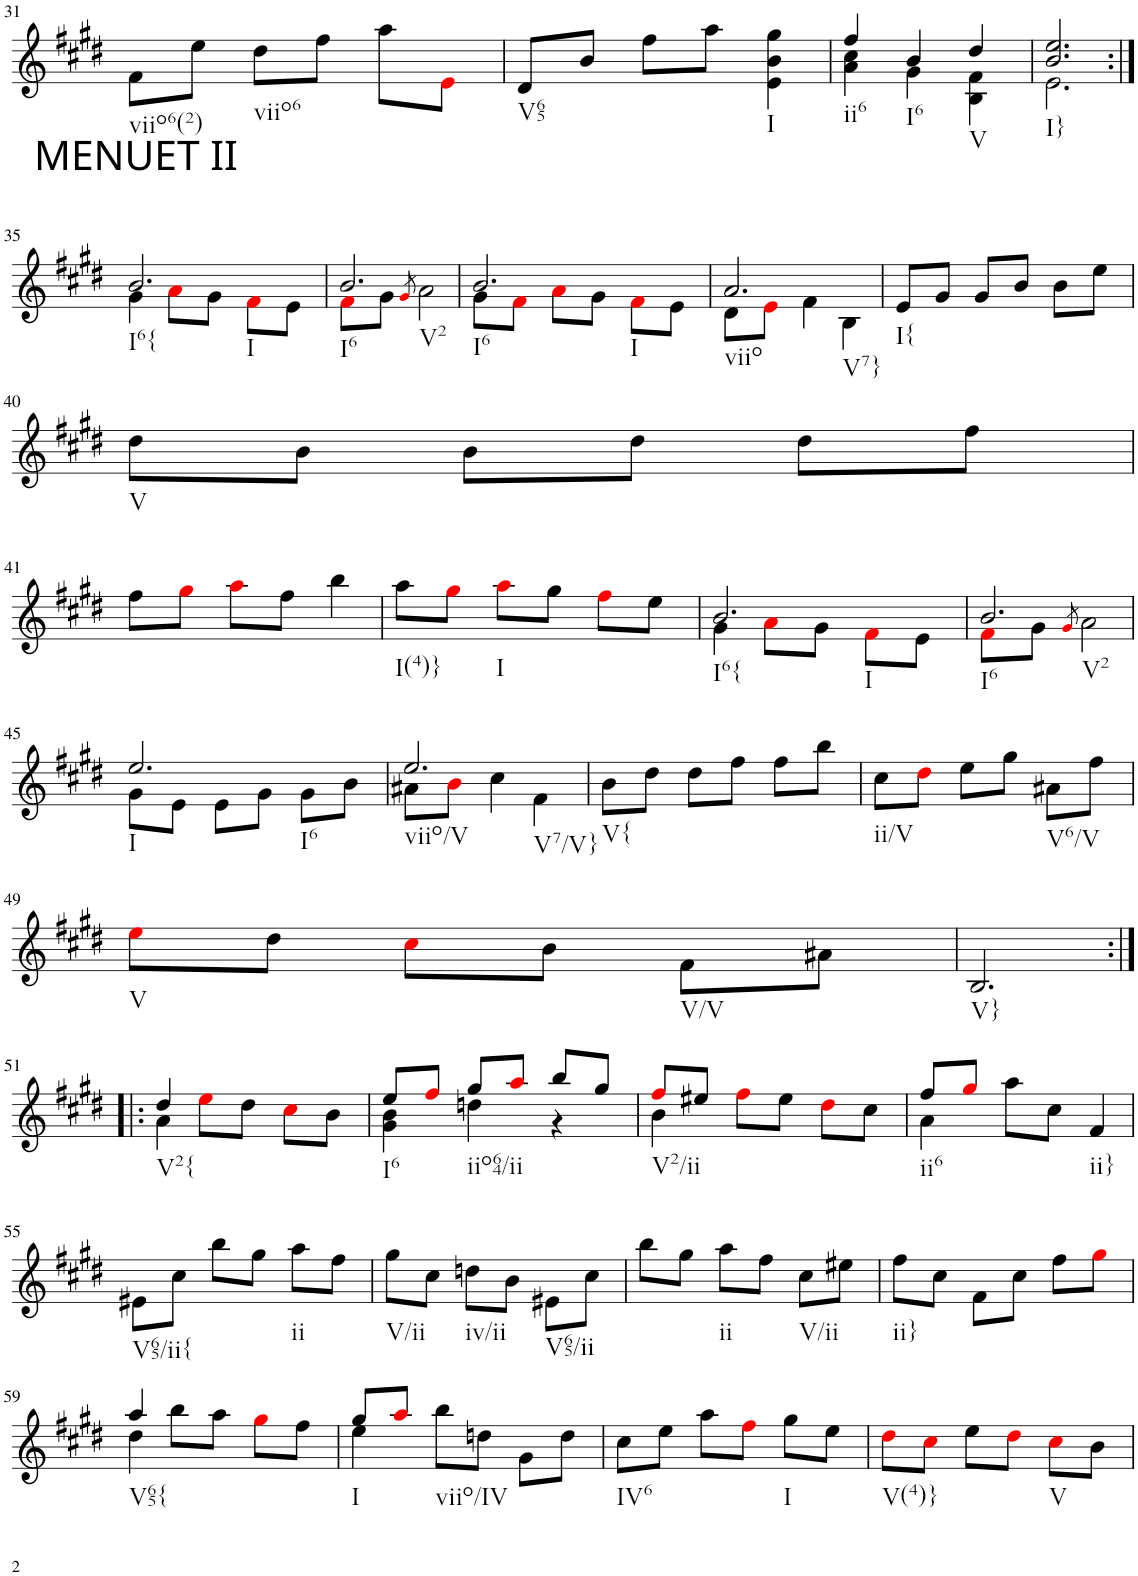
**kern
*part1
*staff1
*I"violine
*I'Vln
!!LO:PB:g=z
*clefG2
*k[f#c#g#d#]
*M3/4
=31
!LO:TX:b:t=viio6(2)
8f#\L
8ee\J
!LO:TX:b:t=viio6
8dd#\L
8ff#\J
8aa\L
8ei\J
=32
*^
!LO:TX:b:t=V65	!
8d#/L	2ryy
8b/J	.
8ff#\L	.
8aa\J	.
!LO:TX:b:t=I	!
4ryy	4e\ 4b\ 4gg#\
=33	=33
!LO:TX:b:t=ii6	!
4ff#/	4a\ 4cc#\
!LO:TX:b:t=I6	!
4b/	4g#\
!LO:TX:b:t=V	!
4dd#/	4B\ 4f#\
=34	=34
!LO:TX:b:t=I}	!
2.b/ 2.ee/	2.e\
!!LO:LB:g=z	!!
=35:|!	=35:|!
!LO:TX:a:t=MENUET II	!
!LO:TX:b:t=I6{	!
!LO:TX:b:t=I	!
2.b/	4g#\
.	8ai\L
.	8g#\J
.	8f#i\L
.	8e\J
=36	=36
!LO:TX:b:t=I6	!
!LO:TX:b:t=V2	!
2.b/	8f#i\L
.	8g#\J
.	8qg#i/
.	2a\
=37	=37
!LO:TX:b:t=I6	!
!LO:TX:b:t=I	!
2.b/	8g#\L
.	8f#i\J
.	8ai\L
.	8g#\J
.	8f#i\L
.	8e\J
=38	=38
!LO:TX:b:t=viio	!
!LO:TX:b:t=V7}	!
2.a/	8d#\L
.	8ei\J
.	4f#\
.	4B\
=39	=39
!LO:TX:b:t=I{	!
*v	*v
8e/L
8g#/J
8g#/L
8b/J
8b\L
8ee\J
!!LO:LB:g=z
=40
!LO:TX:b:t=V
8dd#\L
8b\J
8b\L
8dd#\J
8dd#\L
8ff#\J
!!LO:LB:g=z
=41
*^
2.ryy	8ff#\L
.	8gg#i\J
.	8aai\L
.	8ff#\J
.	4bb\
=42	=42
!LO:TX:b:t=I(4)}	!
!LO:TX:b:t=I	!
2.ryy	8aa\L
.	8gg#i\J
.	8aai\L
.	8gg#\J
.	8ff#i\L
.	8ee\J
=43	=43
!LO:TX:b:t=I6{	!
!LO:TX:b:t=I	!
2.b/	4g#\
.	8ai\L
.	8g#\J
.	8f#i\L
.	8e\J
=44	=44
!LO:TX:b:t=I6	!
!LO:TX:b:t=V2	!
2.b/	8f#i\L
.	8g#\J
.	8qg#i/
.	2a\
!!LO:LB:g=z	!!
=45	=45
!LO:TX:b:t=I	!
!LO:TX:b:t=I6	!
2.ee/	8g#\L
.	8e\J
.	8e\L
.	8g#\J
.	8g#\L
.	8b\J
=46	=46
!LO:TX:b:t=viio/V	!
!LO:TX:b:t=V7/V}	!
2.ee/	8a#X\L
.	8bi\J
.	4cc#\
.	4f#\
=47	=47
!LO:TX:b:t=V{	!
2.ryy	8b\L
.	8dd#\J
.	8dd#\L
.	8ff#\J
.	8ff#\L
.	8bb\J
=48	=48
!LO:TX:b:t=ii/V	!
!LO:TX:b:t=V6/V	!
2.ryy	8cc#\L
.	8dd#i\J
.	8ee\L
.	8gg#\J
.	8a#X\L
.	8ff#\J
!!LO:LB:g=z	!!
=49	=49
!LO:TX:b:t=V	!
!LO:TX:b:t=V/V	!
2.ryy	8eei\L
.	8dd#\J
.	8cc#i\L
.	8b\J
.	8f#\L
.	8a#X\J
=50	=50
!LO:TX:b:t=V}	!
*v	*v
2.B/
!!LO:LB:g=z
=51:|!|:
*^
!LO:TX:b:t=V2{	!
4dd#/	4a\
8eei\L	2ryy
8dd#\J	.
8cc#i\L	.
8b\J	.
=52	=52
!LO:TX:b:t=I6	!
8ee/L	4g#\ 4b\
8ff#i/J	.
!LO:TX:b:t=iio64/ii	!
8gg#/L	4ddn\
8aai/J	.
8bb/L	4r
8gg#/J	.
=53	=53
!LO:TX:b:t=V2/ii	!
8ff#i/L	4b\
8ee#X/J	.
8ff#i\L	2ryy
8ee#\J	.
8dd#i\L	.
8cc#\J	.
=54	=54
!LO:TX:b:t=ii6	!
8ff#/L	4a\
8gg#i/J	.
8aa\L	2ryy
8cc#\J	.
!LO:TX:b:t=ii}	!
4f#/	.
!!LO:LB:g=z	!!
=55	=55
!LO:TX:b:t=V65/ii{	!
!LO:TX:b:t=ii	!
2.ryy	8e#X\L
.	8cc#\J
.	8bb\L
.	8gg#\J
.	8aa\L
.	8ff#\J
=56	=56
!LO:TX:b:t=V/ii	!
!LO:TX:b:t=iv/ii	!
!LO:TX:b:t=V65/ii	!
2.ryy	8gg#\L
.	8cc#\J
.	8ddn\L
.	8b\J
.	8e#X\L
.	8cc#\J
=57	=57
!LO:TX:b:t=ii	!
!LO:TX:b:t=V/ii	!
2.ryy	8bb\L
.	8gg#\J
.	8aa\L
.	8ff#\J
.	8cc#\L
.	8ee#X\J
=58	=58
!LO:TX:b:t=ii}	!
2.ryy	8ff#\L
.	8cc#\J
.	8f#\L
.	8cc#\J
.	8ff#\L
.	8gg#i\J
!!LO:LB:g=z	!!
=59	=59
!LO:TX:b:t=V65{	!
4aa/	4dd#\
8bb\L	2ryy
8aa\J	.
8gg#i\L	.
8ff#\J	.
=60	=60
!LO:TX:b:t=I	!
8gg#/L	4ee\
8aai/J	.
!LO:TX:b:t=viio/IV	!
8bb\L	2ryy
8ddn\J	.
8g#\L	.
8dd\J	.
=61	=61
!LO:TX:b:t=IV6	!
!LO:TX:b:t=I	!
2.ryy	8cc#\L
.	8ee\J
.	8aa\L
.	8ff#i\J
.	8gg#\L
.	8ee\J
=62	=62
!LO:TX:b:t=V(4)}	!
!LO:TX:b:t=V	!
2.ryy	8dd#i\L
.	8cc#i\J
.	8ee\L
.	8dd#i\J
.	8cc#i\L
.	8b\J
*v	*v
=
*-
